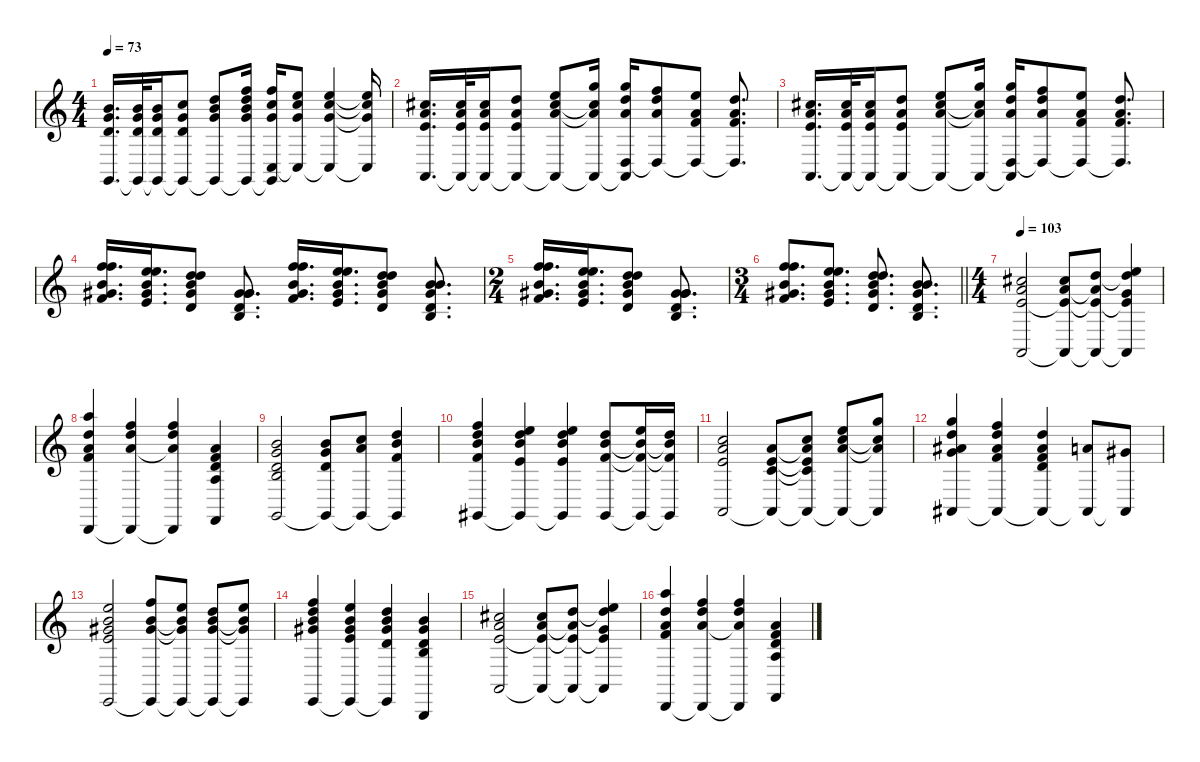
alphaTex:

\defaultSystemsLayout 4
\hideDynamics
\bracketExtendMode nobrackets
\singleTrackTrackNamePolicy hidden
\multiTrackTrackNamePolicy hidden
\firstSystemTrackNameMode fullname
\otherSystemsTrackNameOrientation horizontal
\track ("Piano" "pno.") {instrument honkytonkpiano}
\staff {score}
\tuning (E4 B3 G3 D3 A2 E2 B1)
\ts (4 4)
\tempo 73
\clef g2
\ks c
(12.2 12.3 12.4 3.6).16{d dy f beam Up} (12.2 12.3 12.4 3.6{t}).32{beam Up} (12.2 12.3 12.4 3.6{t}).16{beam Up} (13.2 12.3 12.4 3.6{t}).8{beam Up} (10.1 12.2 12.3 3.6{t}).8{beam Up} (13.1 15.2 16.3 17.4 3.6{t}).16{beam Up} (13.1 13.2 12.3 3.5 3.6{t}).16{beam Up} (12.1 13.2 12.3 3.5{t}).8{beam Up} (12.1 13.2 12.3 3.5{t}).4{beam Up} (12.1{t} 13.2{t} 12.3{t} 3.5{t}).16{beam Up} |
(14.2{acc #} 14.3 14.4 0.5).16{d beam Up} (14.2{acc #} 14.3 14.4 0.5{t}).32{beam Up} (14.2{acc #} 14.3 14.4 0.5{t}).16{beam Up} (15.2 14.3 14.4 0.5{t}).8{beam Up} (12.1 14.2{acc #} 14.3 0.5{t}).8{beam Up} (15.1 14.2{t acc #} 14.3{t} 0.5{t}).16{beam Up} (15.1 15.2 14.3 0.5{t} 10.6).16{beam Up} (13.1 15.2 14.3 10.6{t}).8{beam Up} (12.1 14.3 15.4 10.6{t}).8{beam Up} (15.2 14.3 15.4 10.6{t}).8{d beam Up} |
(14.2{acc #} 14.3 14.4 0.5).16{d beam Up} (14.2{acc #} 14.3 14.4 0.5{t}).32{beam Up} (14.2{acc #} 14.3 14.4 0.5{t}).16{beam Up} (15.2 14.3 14.4 0.5{t}).8{beam Up} (12.1 14.2{acc #} 14.3 0.5{t}).8{beam Up} (15.1 14.2{t acc #} 14.3{t} 0.5{t}).16{beam Up} (15.1 15.2 14.3 0.5{t} 10.6).16{beam Up} (13.1 15.2 14.3 10.6{t}).8{beam Up} (12.1 14.3 15.4 10.6{t}).8{beam Up} (15.2 14.3 15.4 10.6{t}).8{d beam Up} |
(13.1 18.2 16.3 18.4{acc #} 20.5).16{d dy ff beam Up} (12.1 17.2 16.3 18.4{acc #} 19.5).16{d beam Up} (10.1 15.2 16.3 18.4{acc #} 17.5).8{beam Up} (4.1{acc #} 9.2{acc #} 13.3{acc #} 12.4 14.5).8{d beam Up} (13.1 18.2 16.3 18.4{acc #} 20.5).16{d beam Up} (12.1 17.2 16.3 18.4{acc #} 19.5).16{d beam Up} (10.1 15.2 16.3 18.4{acc #} 17.5).8{beam Up} (7.1 12.2 13.3{acc #} 12.4 14.5).8{d beam Up} |
\ts (2 4)
(13.1 18.2 16.3 18.4{acc #} 20.5).16{d beam Up} (12.1 17.2 16.3 18.4{acc #} 19.5).16{d beam Up} (10.1 15.2 16.3 18.4{acc #} 17.5).8{beam Up} (4.1{acc #} 9.2{acc #} 13.3{acc #} 12.4 14.5).8{d beam Up} |
\ts (3 4)
\barLineRight lightlight
(13.1 18.2 16.3 18.4{acc #} 20.5).8{d beam Up} (12.1 17.2 16.3 18.4{acc #} 19.5).8{d beam Up} (10.1 15.2 16.3 18.4{acc #} 17.5).8{d beam Up} (7.1 12.2 13.3{acc #} 12.4 14.5).8{d beam Up} |
\ts (4 4)
\tempo 103
(14.2{acc #} 14.3 14.4 5.6).2{dy f beam Up} (14.2{acc #} 14.3 14.4{t} 5.6{t}).8{beam Up} (15.2 14.3{t} 14.4{t} 5.6{t}).8{beam Up} (12.1 15.2{t} 12.3 14.4{t} 5.6{t}).4{beam Up} |
(17.1 15.2 14.3 15.4 3.7).4{beam Up} (13.1 15.2 14.3 3.7{t}).4{beam Up} (13.1 15.2 14.3{t} 3.7{t}).4{beam Up} (10.2 10.3 12.4 12.5 6.7).4{beam Up} |
(12.2 12.3 12.4 14.5 3.6).2{beam Up} (12.2 12.3 12.4 3.6{t}).8{beam Up} (13.2 14.3 3.6{t}).8{beam Up} (10.1 12.2 10.3 3.6{t}).4{beam Up} |
(13.1 15.2 16.3 15.4 4.6{acc #}).4{beam Up} (12.1 15.2 16.3 14.4 4.6{t acc #}).4{beam Up} (12.1 15.2 16.3 14.4 4.6{t acc #}).4{beam Up} (15.2 16.3 15.4 4.6{acc #}).8{beam Up} (12.1 16.3{t} 15.4{t} 4.6{t acc #}).16{beam Up} (15.2 16.3{t} 15.4{t} 4.6{t acc #}).16{beam Up} |
(13.2 14.3 14.4 5.6).2{beam Up} (14.3 14.4 15.5 5.6{t}).8{beam Up} (13.2 14.3{t} 14.4{t} 15.5{t} 5.6{t}).8{beam Up} (12.1 13.2 14.3 5.6{t}).8{beam Up} (15.1 13.2{t} 14.3{t} 5.6{t}).8{beam Up} |
(15.1 15.2 15.3{acc #} 17.4 6.6{acc #}).4{beam Up} (13.1 15.2 15.3{acc #} 15.4 6.6{t acc #}).4{beam Up} (15.2 15.3{acc #} 15.4 17.5 6.6{t acc #}).4{beam Up} (14.3 6.6{t acc #}).8{beam Up} (13.3{acc #} 6.6{t acc #}).8{beam Up} |
(12.1 12.2 13.3{acc #} 14.4 0.6).2{beam Up} (13.1 12.2 13.3{acc #} 0.6{t}).8{beam Up} (12.1 12.2{t} 13.3{t acc #} 0.6{t}).8{beam Up} (10.1 12.2 13.3{acc #} 0.6{t}).8{beam Up} (12.1 12.2{t} 13.3{t acc #} 0.6{t}).8{beam Up} |
(13.1 15.2 16.3 18.4{acc #} 0.6).4{beam Up} (12.1 12.2 13.3{acc #} 14.4 0.6{t}).4{beam Up} (10.1 12.2 13.3{acc #} 12.4 0.6{t}).4{beam Up} (12.2 13.3{acc #} 12.4 14.5 0.7).4{beam Up} |
(14.2{acc #} 14.3 14.4 5.6).2{beam Up} (14.2{acc #} 14.3 14.4{t} 5.6{t}).8{beam Up} (15.2 14.3{t} 14.4{t} 5.6{t}).8{beam Up} (12.1 15.2{t} 12.3 14.4{t} 5.6{t}).4{beam Up} |
(17.1 15.2 14.3 15.4 3.7).4{beam Up} (13.1 15.2 14.3 3.7{t}).4{beam Up} (13.1 15.2 14.3{t} 3.7{t}).4{beam Up} (10.2 10.3 12.4 12.5 6.7).4{beam Up}
